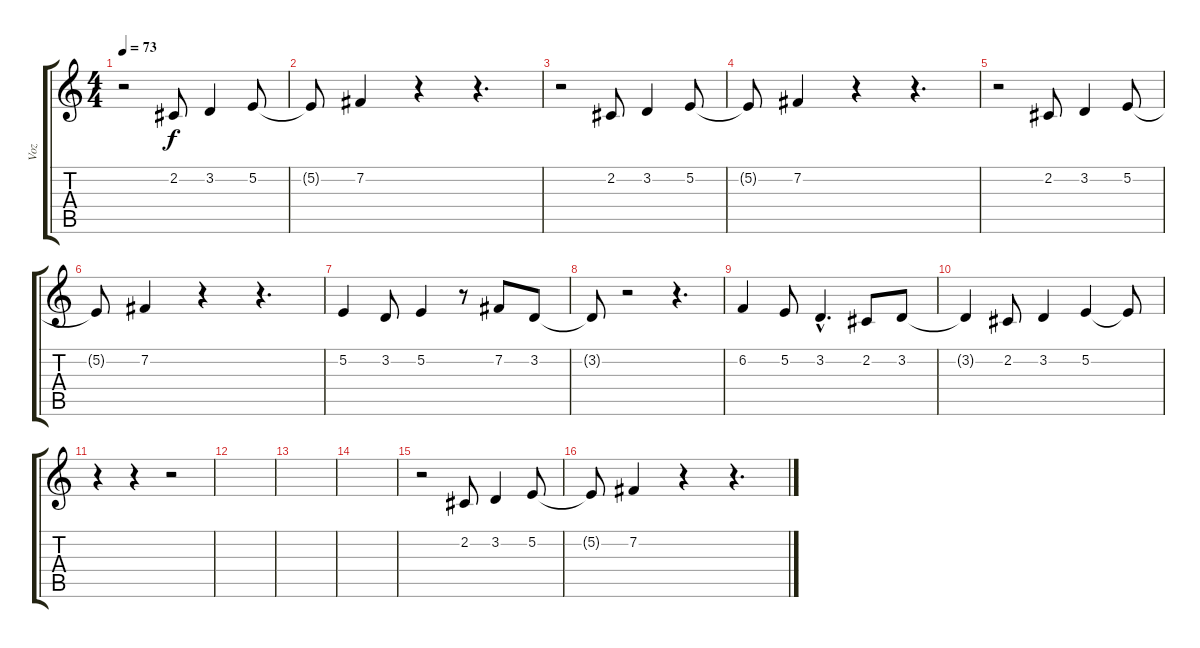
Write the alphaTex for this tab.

\track ("Voz" "Voz") {instrument tenorsax}
\staff {score tabs}
\tuning (E4 B3 G3 D3 A2 E2) {hide}
\ts (4 4)
\tempo 73
\clef g2
\ks c
r.2{dy f} 2.2.8 3.2.4 5.2.8 |
5.2{t}.8 7.2.4 r.4 r.4{d} |
r.2 2.2.8 3.2.4 5.2.8 |
5.2{t}.8 7.2.4 r.4 r.4{d} |
r.2 2.2.8 3.2.4 5.2.8 |
5.2{t}.8 7.2.4 r.4 r.4{d} |
5.2.4 3.2.8 5.2.4 r.8 7.2.8 3.2.8 |
3.2{t}.8 r.2 r.4{d} |
6.2.4 5.2.8 3.2{hac}.4{d} 2.2.8 3.2.8 |
3.2{t}.4 2.2.8 3.2.4 5.2.4 5.2{t}.8 |
r.4 r.4 r.2 |
|
|
|
r.2 2.2.8 3.2.4 5.2.8 |
5.2{t}.8 7.2.4 r.4 r.4{d}
